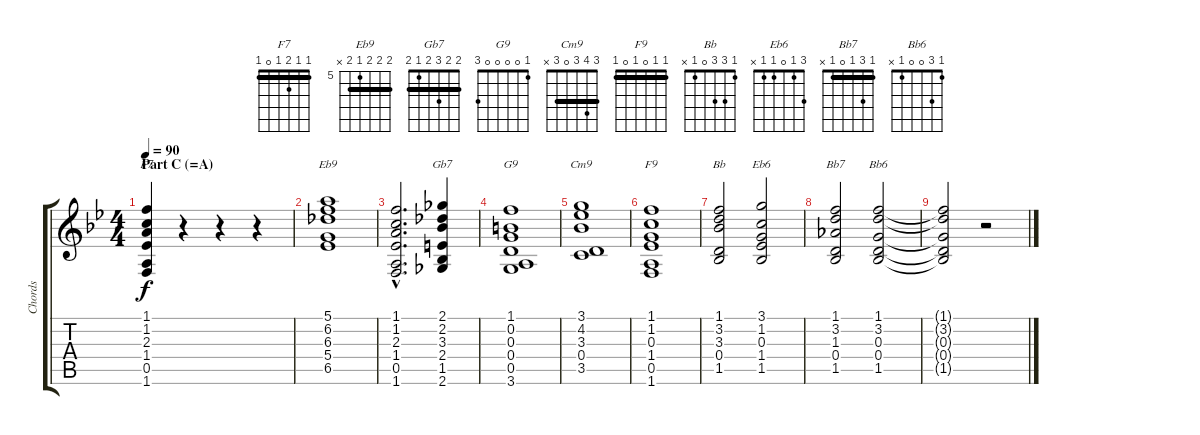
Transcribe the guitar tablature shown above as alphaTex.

\track ("Chords" "Chords") {instrument electricguitarjazz}
\staff {score tabs}
\tuning (E4 B3 G3 D3 A2 E2) {hide}
\chord ("F7" 1 1 2 1 0 1) {barre 1}
\chord ("Eb9" 6 6 6 5 6 x) {firstfret 5 barre 6}
\chord ("Gb7" 2 2 3 2 1 2) {barre 2}
\chord ("G9" 1 0 0 0 0 3)
\chord ("Cm9" 3 4 3 0 3 x) {barre 3}
\chord ("F9" 1 1 0 1 0 1) {barre 1}
\chord ("Bb" 1 3 3 0 1 x)
\chord ("Eb6" 3 1 0 1 1 x)
\chord ("Bb7" 1 3 1 0 1 x) {barre 1}
\chord ("Bb6" 1 3 0 0 1 x)
\ts (4 4)
\section ("" "Part C (=A)")
\tempo 90
\clef g2
\ks bb
(1.1 1.2 2.3 1.4 0.5 1.6).4{ch "F7" dy f} r.4 r.4 r.4 |
(5.1 6.2 6.3 5.4 6.5).1{ch "Eb9"} |
(1.1{hac} 1.2{hac} 2.3{hac} 1.4{hac} 0.5{hac} 1.6{hac}).2{d} (2.1 2.2 3.3 2.4 1.5 2.6).4{ch "Gb7"} |
(1.1 0.2 0.3 0.4 0.5 3.6).1{ch "G9"} |
(3.1 4.2 3.3 0.4 3.5).1{ch "Cm9"} |
(1.1 1.2 0.3 1.4 0.5 1.6).1{ch "F9"} |
(1.1 3.2 3.3 0.4 1.5).2{ch "Bb"} (3.1 1.2 0.3 1.4 1.5).2{ch "Eb6"} |
(1.1 3.2 1.3 0.4 1.5).2{ch "Bb7"} (1.1 3.2 0.3 0.4 1.5).2{ch "Bb6"} |
(1.1{t} 3.2{t} 0.3{t} 0.4{t} 1.5{t}).2 r.2
